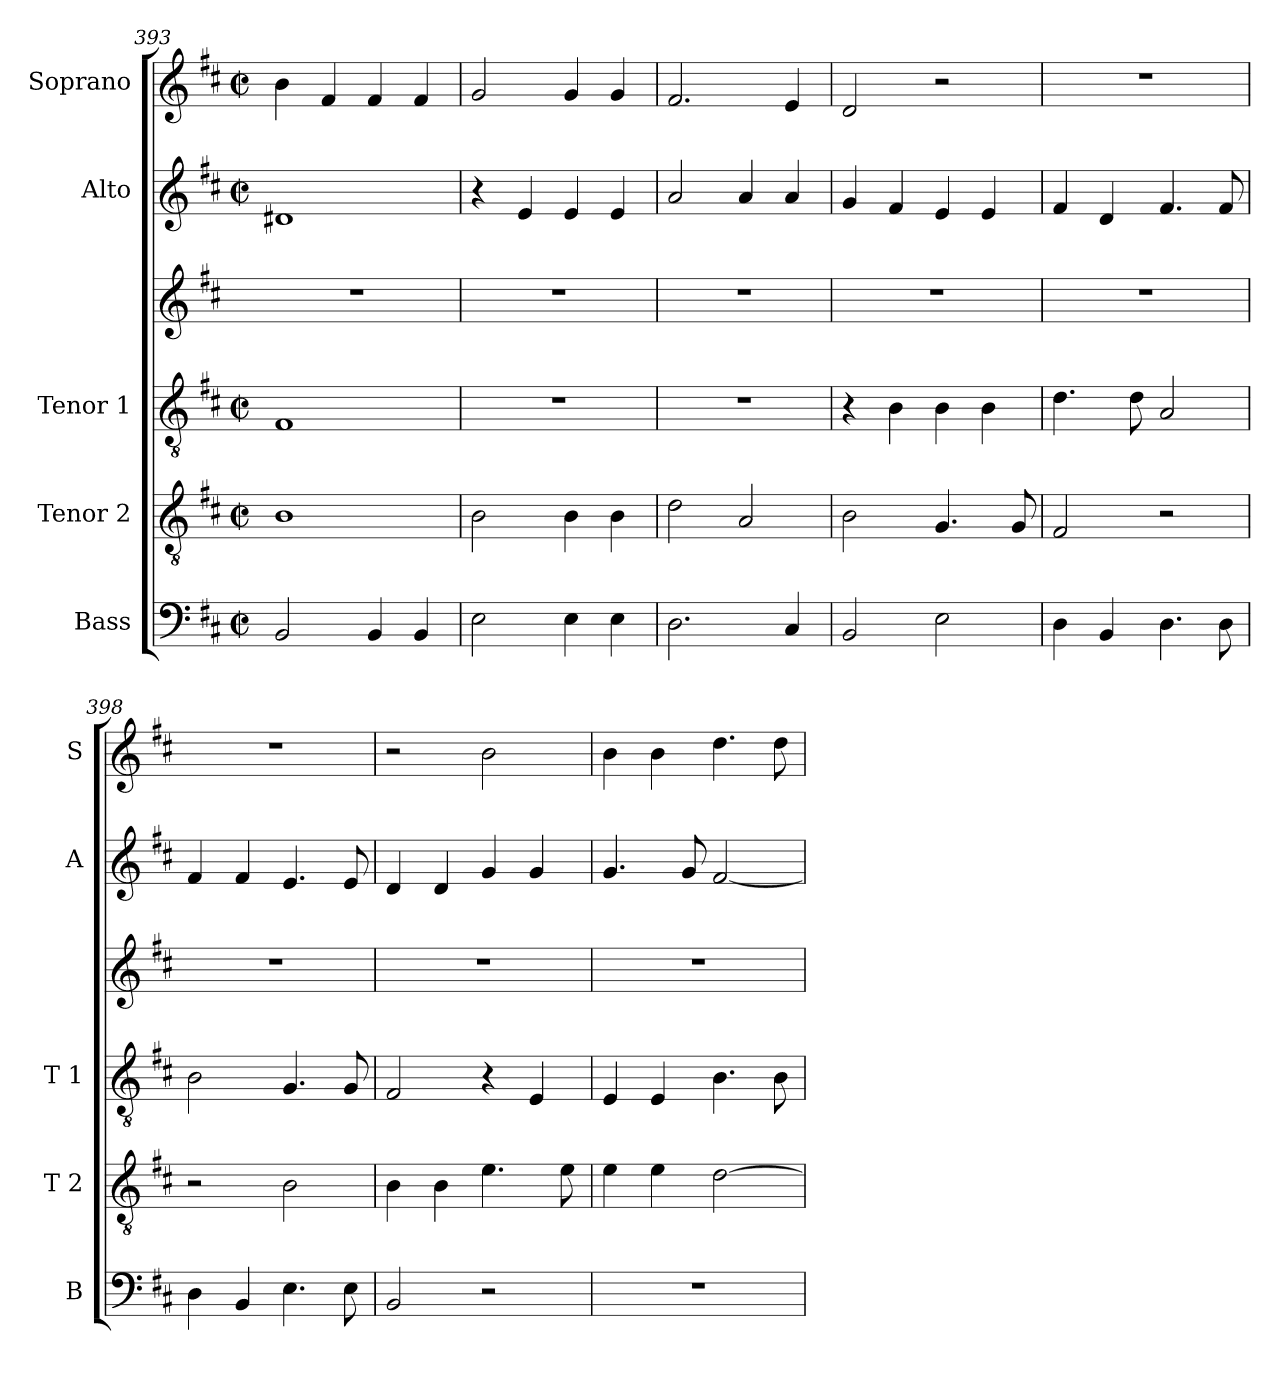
**kern	**kern	**kern	**kern	**kern	**kern
*part6	*part5	*part4	*part3	*part2	*part1
*staff6	*staff5	*staff4	*staff3	*staff2	*staff1
*I"Bass	*I"Tenor 2	*I"Tenor 1	*	*I"Alto	*I"Soprano
*I'B	*I'T 2	*I'T 1	*	*I'A	*I'S
*clefF4	*clefGv2	*clefGv2	*clefG2	*clefG2	*clefG2
*k[f#c#]	*k[f#c#]	*k[f#c#]	*k[f#c#]	*k[f#c#]	*k[f#c#]
*D:	*D:	*D:	*D:	*D:	*D:
*M2/2	*M2/2	*M2/2	*	*M2/2	*M2/2
*met(c|)	*met(c|)	*met(c|)	*	*met(c|)	*met(c|)
=393	=393	=393	=393	=393	=393
2BB/	1B	1F#	1r	1d#X	4b\
.	.	.	.	.	4f#/
4BB/	.	.	.	.	4f#/
4BB/	.	.	.	.	4f#/
=394	=394	=394	=394	=394	=394
2E\	2B\	1r	1r	4r	2g/
.	.	.	.	4e/	.
4E\	4B\	.	.	4e/	4g/
4E\	4B\	.	.	4e/	4g/
=395	=395	=395	=395	=395	=395
2.D\	2d\	1r	1r	2a/	2.f#/
.	2A/	.	.	4a/	.
4C#/	.	.	.	4a/	4e/
=396	=396	=396	=396	=396	=396
2BB/	2B\	4r	1r	4g/	2d/
.	.	4B\	.	4f#/	.
2E\	4.G/	4B\	.	4e/	2r
.	.	4B\	.	4e/	.
.	8G/	.	.	.	.
=397	=397	=397	=397	=397	=397
4D\	2F#/	4.d\	1r	4f#/	1r
4BB/	.	.	.	4d/	.
.	.	8d\	.	.	.
4.D\	2r	2A/	.	4.f#/	.
8D\	.	.	.	8f#/	.
!!LO:PB:g=z
=398	=398	=398	=398	=398	=398
4D\	2r	2B\	1r	4f#/	1r
4BB/	.	.	.	4f#/	.
4.E\	2B\	4.G/	.	4.e/	.
8E\	.	8G/	.	8e/	.
=399	=399	=399	=399	=399	=399
2BB/	4B\	2F#/	1r	4d/	2r
.	4B\	.	.	4d/	.
2r	4.e\	4r	.	4g/	2b\
.	.	4E/	.	4g/	.
.	8e\	.	.	.	.
=400	=400	=400	=400	=400	=400
1r	4e\	4E/	1r	4.g/	4b\
.	4e\	4E/	.	.	4b\
.	.	.	.	8g/	.
.	[>2d\	4.B\	.	[<2f#/	4.dd\
.	.	8B\	.	.	8dd\
=	=	=	=	=	=
*-	*-	*-	*-	*-	*-
